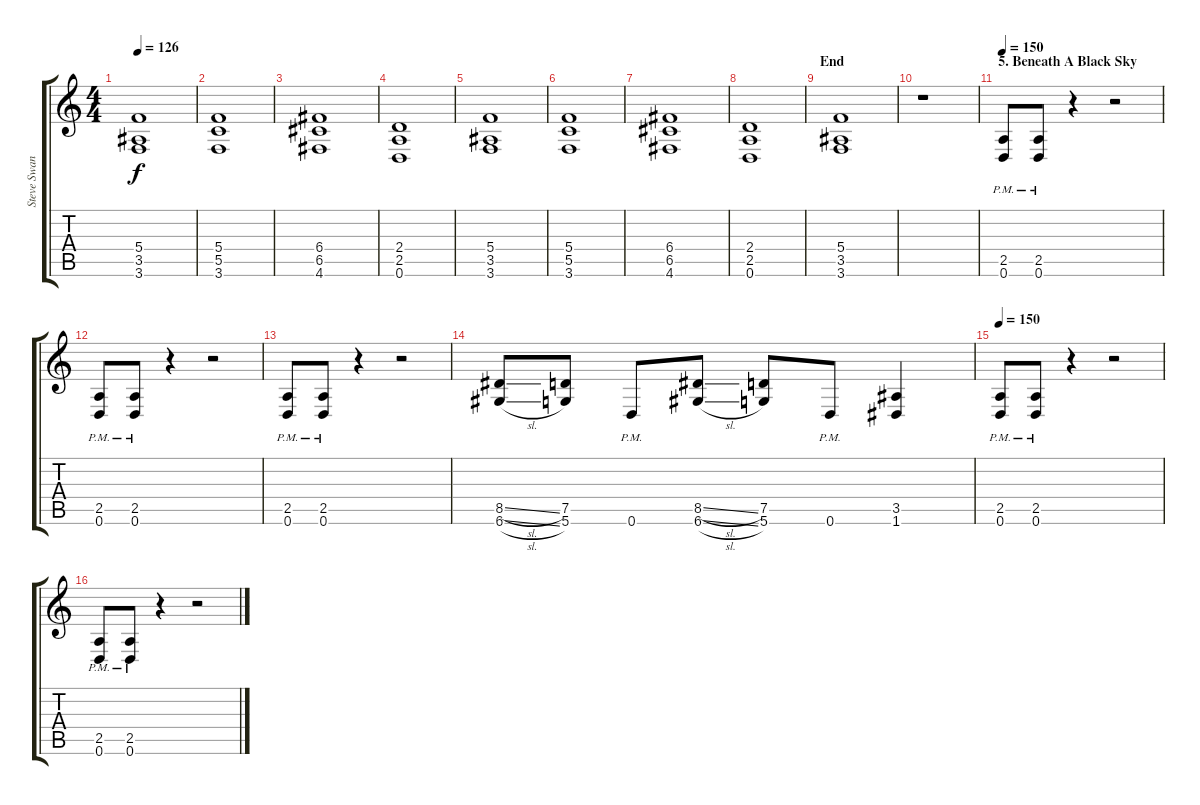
\track ("Steve Swanson (Rythm Guitar+Solo)" "Steve Swan") {instrument overdrivenguitar}
\staff {score tabs}
\tuning (D4 A3 F3 C3 G2 D2) {hide}
\ts (4 4)
\tempo 126
\clef g2
\ks c
(5.4 3.5 3.6).1{dy f} |
(5.4 5.5 3.6).1{volume 5} |
(6.4 6.5 4.6).1 |
(2.4 2.5 0.6).1 |
(5.4 3.5 3.6).1 |
(5.4 5.5 3.6).1 |
(6.4 6.5 4.6).1 |
(2.4 2.5 0.6).1 |
\section ("" "End")
(5.4 3.5 3.6).1 |
r.1 |
\section ("" "5. Beneath A Black Sky")
\tempo 150
(2.5{pm} 0.6{pm}).8{volume 16} (2.5{pm} 0.6{pm}).8 r.4 r.2 |
(2.5{pm} 0.6{pm}).8 (2.5{pm} 0.6{pm}).8 r.4 r.2 |
(2.5{pm} 0.6{pm}).8 (2.5{pm} 0.6{pm}).8 r.4 r.2 |
(8.5{sl} 6.6{sl}).8 (7.5 5.6).8 0.6{pm}.8 (8.5{sl} 6.6{sl}).8 (7.5 5.6).8 0.6{pm}.8 (3.5 1.6).4 |
\tempo 150
(2.5{pm} 0.6{pm}).8 (2.5{pm} 0.6{pm}).8 r.4 r.2 |
(2.5{pm} 0.6{pm}).8 (2.5{pm} 0.6{pm}).8 r.4 r.2
